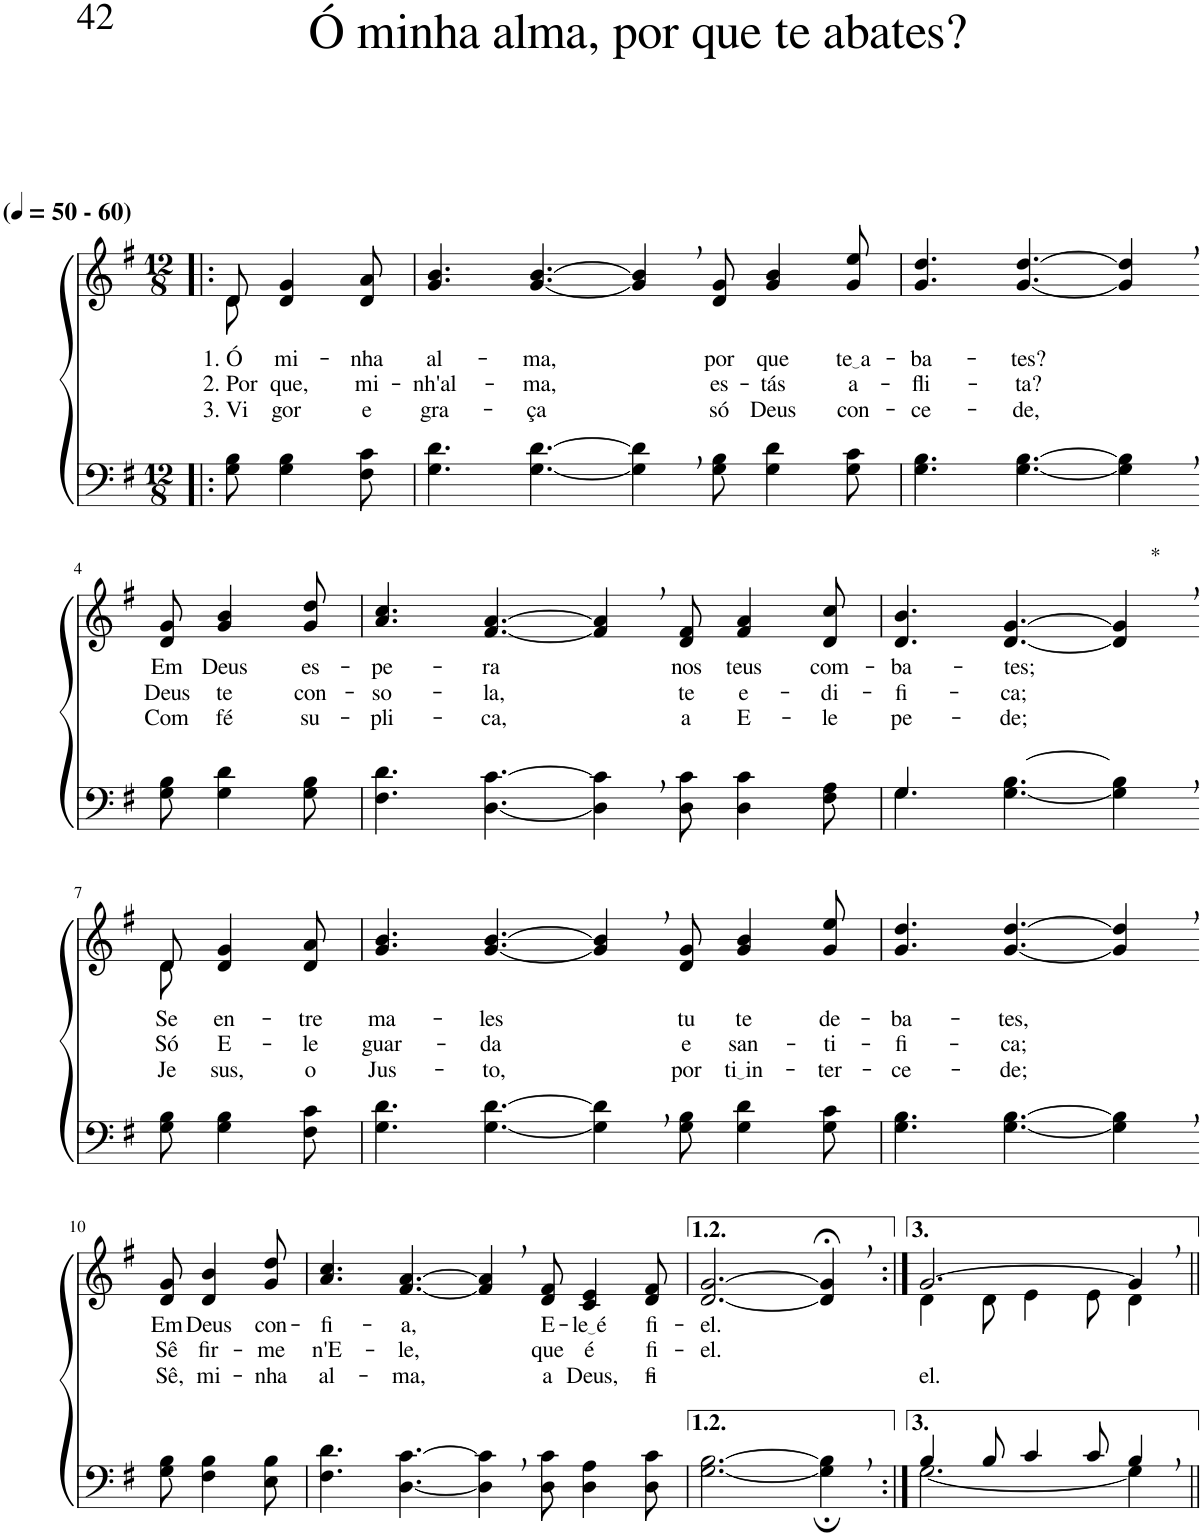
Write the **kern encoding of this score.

**kern	**kern	**text	**text	**text
*part2	*part1	*part1	*part1	*part1
*staff2	*staff1	*staff1	*staff1	*staff1
*I"Parte III e IV	*I"Parte I e II	*	*	*
*clefF4	*clefG2	*	*	*
*Trd1c2	*Trd1c2	*	*	*
*k[f#]	*k[f#]	*	*	*
*M12/8	*M12/8	*	*	*
*MM50	*MM50	*	*	*
=1!|:	=1!|:	=1!|:	=1!|:	=1!|:
*	*^	*	*	*
!	!LO:TX:a:B:t=(	!	!	!	!
!	!LO:TX:a:B:t=- 60)	!	!	!	!
!	!	!	!LO:LY:b	!LO:LY:b	!LO:LY:b
8G\ 8B\	8d/	8d\	1. Ó	2. Por	3. Vi-
!	!	!	!LO:LY:b	!LO:LY:b	!LO:LY:b
4G\ 4B\	4d/ 4g/	4.ryy	mi-	que,	-gor
!	!	!	!LO:LY:b	!LO:LY:b	!LO:LY:b
8F#\ 8c\	8d/ 8a/	.	-nha	mi-	e
*	*v	*v	*	*	*
=2	=2	=2	=2	=2
!	!	!LO:LY:b	!LO:LY:b	!LO:LY:b
4.G\ 4.d\	4.g/ 4.b/	al-	-nh'al-	gra-
!	!	!LO:LY:b	!LO:LY:b	!LO:LY:b
[4.G\ [4.d\	[4.g/ [4.b/	-ma,	-ma,	-ça
4G\], 4d\],	4g/], 4b/],	.	.	.
!	!	!LO:LY:b	!LO:LY:b	!LO:LY:b
8G\ 8B\	8d/ 8g/	por	es-	só
!	!	!LO:LY:b	!LO:LY:b	!LO:LY:b
4G\ 4d\	4g/ 4b/	que	-tás	Deus
!	!	!LO:LY:b	!LO:LY:b	!LO:LY:b
8G\ 8c\	8g/ 8ee/	te a	a-	con-
=3	=3	=3	=3	=3
!	!	!LO:LY:b	!LO:LY:b	!LO:LY:b
4.G\ 4.B\	4.g/ 4.dd/	-ba-	-fli-	-ce-
!	!	!LO:LY:b	!LO:LY:b	!LO:LY:b
[4.G\ [4.B\	[4.g/ [4.dd/	-tes?	-ta?	-de,
4G\], 4B\],	4g/], 4dd/],	.	.	.
!!LO:LB:g=z
=4-	=4-	=4-	=4-	=4-
!	!	!LO:LY:b	!LO:LY:b	!LO:LY:b
8G\ 8B\	8d/ 8g/	Em	Deus	Com
!	!	!LO:LY:b	!LO:LY:b	!LO:LY:b
4G\ 4d\	4g/ 4b/	Deus	te	fé
!	!	!LO:LY:b	!LO:LY:b	!LO:LY:b
8G\ 8B\	8g/ 8dd/	es-	con-	su-
=5	=5	=5	=5	=5
!	!	!LO:LY:b	!LO:LY:b	!LO:LY:b
4.F#\ 4.d\	4.a/ 4.cc/	-pe-	-so-	-pli-
!	!	!LO:LY:b	!LO:LY:b	!LO:LY:b
[4.D\ [4.c\	[4.f#/ [4.a/	-ra	-la,	-ca,
4D\], 4c\],	4f#/], 4a/],	.	.	.
!	!	!LO:LY:b	!LO:LY:b	!LO:LY:b
8D\ 8c\	8d/ 8f#/	nos	te	a
!	!	!LO:LY:b	!LO:LY:b	!LO:LY:b
4D\ 4c\	4f#/ 4a/	teus	e-	E-
!	!	!LO:LY:b	!LO:LY:b	!LO:LY:b
8F#\ 8A\	8d/ 8cc/	com-	-di-	-le
=6	=6	=6	=6	=6
*^	*	*	*	*
!	!	!	!LO:LY:b	!LO:LY:b	!LO:LY:b
4.G\	4.G/	4.d/ 4.b/	-ba-	-fi-	pe-
!	!	!	!LO:LY:b	!LO:LY:b	!LO:LY:b
[4.G\ [4.B\	2ryy	[4.d/ [4.g/	-tes;-	-ca;	-de;
!	!	!LO:TX:a:t=*	!	!	!
4G\], 4B\],	.	4d/], 4g/],	.	.	.
.	8ryy	.	.	.	.
!!LO:LB:g=z
=7-	=7-	=7-	=7-	=7-	=7-
*	*	*^	*	*	*
!	!	!	!	!LO:LY:b	!LO:LY:b	!LO:LY:b
*v	*v	*	*	*	*	*
8G\ 8B\	8d/	8d\	-Se	Só	Je-
!	!	!	!LO:LY:b	!LO:LY:b	!LO:LY:b
4G\ 4B\	4d/ 4g/	4.ryy	en-	E-	-sus,
!	!	!	!LO:LY:b	!LO:LY:b	!LO:LY:b
8F#\ 8c\	8d/ 8a/	.	-tre	-le	o
*	*v	*v	*	*	*
=8	=8	=8	=8	=8
!	!	!LO:LY:b	!LO:LY:b	!LO:LY:b
4.G\ 4.d\	4.g/ 4.b/	ma-	guar-	Jus-
!	!	!LO:LY:b	!LO:LY:b	!LO:LY:b
[4.G\ [4.d\	[4.g/ [4.b/	-les	-da	-to,
4G\], 4d\],	4g/], 4b/],	.	.	.
!	!	!LO:LY:b	!LO:LY:b	!LO:LY:b
8G\ 8B\	8d/ 8g/	tu	e	por
!	!	!LO:LY:b	!LO:LY:b	!LO:LY:b
4G\ 4d\	4g/ 4b/	te	san-	ti in
!	!	!LO:LY:b	!LO:LY:b	!LO:LY:b
8G\ 8c\	8g/ 8ee/	de-	-ti-	-ter-
=9	=9	=9	=9	=9
!	!	!LO:LY:b	!LO:LY:b	!LO:LY:b
4.G\ 4.B\	4.g/ 4.dd/	-ba-	-fi-	-ce-
!	!	!LO:LY:b	!LO:LY:b	!LO:LY:b
[4.G\ [4.B\	[4.g/ [4.dd/	-tes,	-ca;	-de;
4G\], 4B\],	4g/], 4dd/],	.	.	.
!!LO:LB:g=z
=10-	=10-	=10-	=10-	=10-
!	!	!LO:LY:b	!LO:LY:b	!LO:LY:b
8G\ 8B\	8d/ 8g/	Em	Sê	Sê,
!	!	!LO:LY:b	!LO:LY:b	!LO:LY:b
4F#\ 4B\	4d/ 4b/	Deus	fir-	mi-
!	!	!LO:LY:b	!LO:LY:b	!LO:LY:b
8E\ 8B\	8g/ 8dd/	con-	-me	-nha
=11	=11	=11	=11	=11
!	!	!LO:LY:b	!LO:LY:b	!LO:LY:b
4.F#\ 4.d\	4.a/ 4.cc/	-fi-	n'E-	al-
!	!	!LO:LY:b	!LO:LY:b	!LO:LY:b
[4.D\ [4.c\	[4.f#/ [4.a/	-a,	-le,	-ma,
4D\], 4c\],	4f#/], 4a/],	.	.	.
!	!	!LO:LY:b	!LO:LY:b	!LO:LY:b
8D\ 8c\	8d/ 8f#/	E-	que	a
!	!	!LO:LY:b	!LO:LY:b	!LO:LY:b
4D\ 4A\	4c/ 4e/	le é	é	Deus,
!	!	!LO:LY:b	!LO:LY:b	!LO:LY:b
8D\ 8c\	8d/ 8f#/	fi-	fi-	fi-
=12	=12	=12	=12	=12
!	!	!LO:LY:b	!LO:LY:b	!
[2.G\ [2.B\	[2.d/ [2.g/	-el.	-el.	.
4G\];, 4B\];,	4d/];<, 4g/];<,	.	.	.
=13:|!	=13:|!	=13:|!	=13:|!	=13:|!
*^	*^	*	*	*
!	!	!	!	!	!	!LO:LY:b
4B/	[2.G\	[2.g/	4d\	.	.	-el.
8B/	.	.	8d\	.	.	.
4c/	.	.	4e\	.	.	.
8c/	.	.	8e\	.	.	.
4B,/	4G\]	4g,/]	4d\	.	.	.
*v	*v	*	*	*	*	*
*	*v	*v	*	*	*
=||	=||	=||	=||	=||
*-	*-	*-	*-	*-
